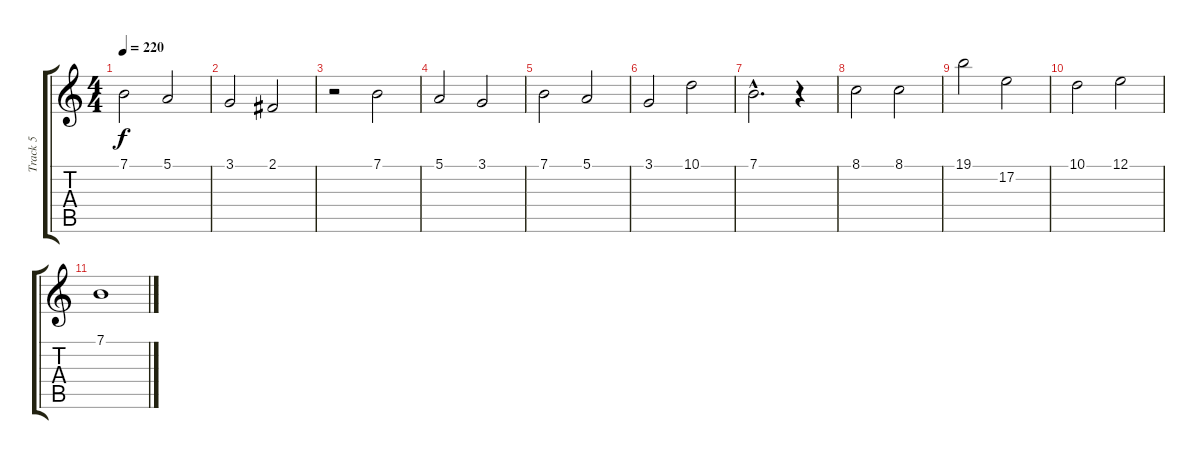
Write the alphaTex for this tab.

\track ("Track 5" "Track 5") {instrument synthvoice}
\staff {score tabs}
\tuning (E4 B3 G3 D3 A2 E2) {hide}
\ts (4 4)
\tempo 220
\clef g2
\ks c
7.1.2{dy f} 5.1.2 |
3.1.2 2.1.2 |
r.2 7.1.2 |
5.1.2 3.1.2 |
7.1.2 5.1.2 |
3.1.2 10.1.2 |
7.1{hac}.2{d} r.4 |
8.1.2 8.1.2 |
19.1.2 17.2.2 |
10.1.2 12.1.2 |
7.1.1
